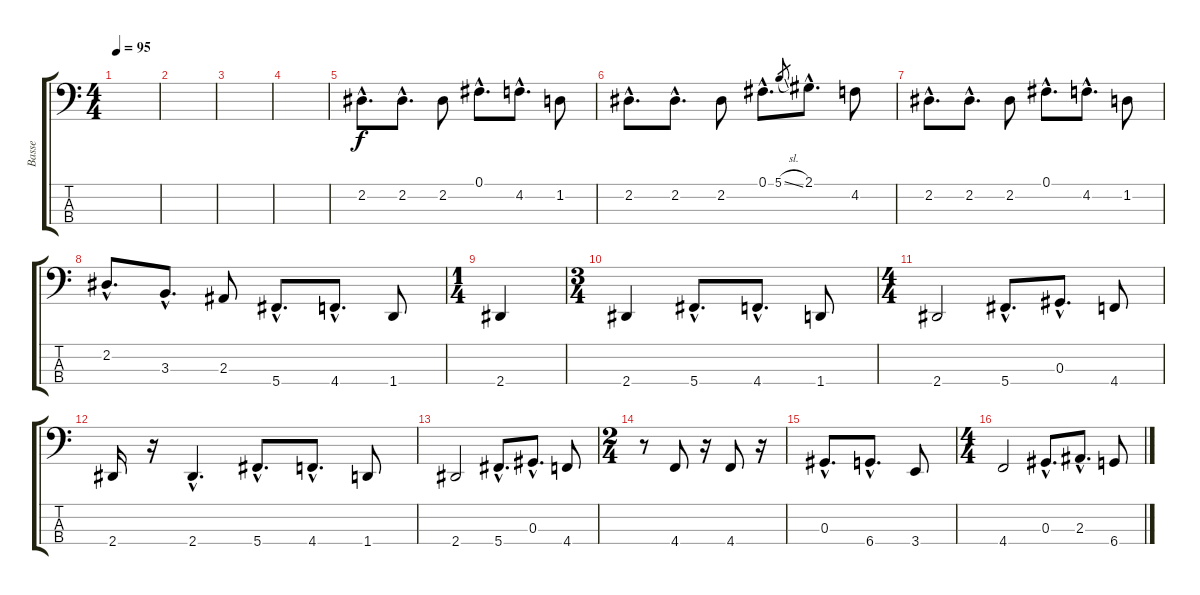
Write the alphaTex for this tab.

\track ("Basse" "Basse") {instrument acousticbass}
\staff {score tabs}
\tuning (Gb2 Db2 Ab1 Db1) {hide}
\ts (4 4)
\tempo 95
\clef f4
\ks c
|
|
|
|
2.2{hac}.8{d} 2.2{hac}.8{d} 2.2.8 0.1{hac}.8{d} 4.2{hac}.8{d} 1.2.8 |
2.2{hac}.8{d} 2.2{hac}.8{d} 2.2.8 0.1{hac}.8{d} 5.1{sl}.8{gr} 2.1{hac}.8{d} 4.2.8 |
2.2{hac}.8{d} 2.2{hac}.8{d} 2.2.8 0.1{hac}.8{d} 4.2{hac}.8{d} 1.2.8 |
2.2{hac}.8{d} 3.3{hac}.8{d} 2.3.8 5.4{hac}.8{d} 4.4{hac}.8{d} 1.4.8 |
\ts (1 4)
2.4.4{volume 16 instrument electricbassfinger} |
\ts (3 4)
2.4.4 5.4{hac}.8{d} 4.4{hac}.8{d} 1.4.8 |
\ts (4 4)
2.4.2 5.4{hac}.8{d} 0.3{hac}.8{d} 4.4.8 |
2.4.16 r.16 2.4{hac}.4{d} 5.4{hac}.8{d} 4.4{hac}.8{d} 1.4.8 |
2.4.2 5.4{hac}.8{d} 0.3{hac}.8{d} 4.4.8 |
\ts (2 4)
r.8 4.4.8 r.16 4.4.8 r.16 |
0.3{hac}.8{d} 6.4{hac}.8{d} 3.4.8 |
\ts (4 4)
4.4.2 0.3{hac}.8{d} 2.3{hac}.8{d} 6.4.8
